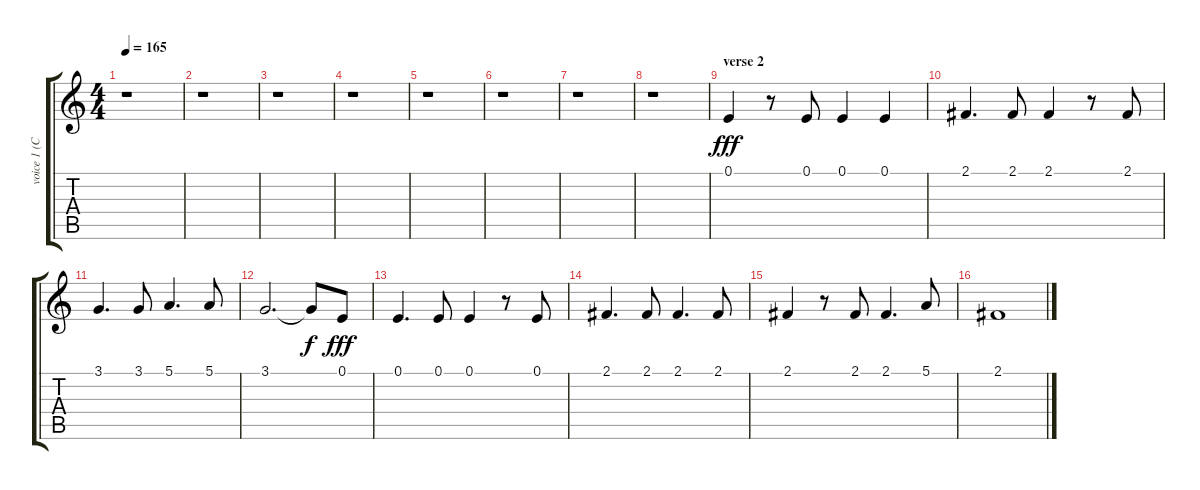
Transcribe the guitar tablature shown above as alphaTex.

\track ("voice 1 (Coverdale)" "voice 1 (C") {instrument baritonesax}
\staff {score tabs}
\tuning (E4 B3 G3 D3 A2 E2) {hide}
\ts (4 4)
\tempo 165
\clef g2
\ks c
r.1{dy f} |
r.1 |
r.1 |
r.1 |
r.1 |
r.1 |
r.1 |
\section ("" "")
r.1 |
\section ("" "verse 2")
0.1.4{dy fff} r.8 0.1.8 0.1.4 0.1.4 |
2.1.4{d} 2.1.8 2.1.4 r.8 2.1.8 |
3.1.4{d} 3.1.8 5.1.4{d} 5.1.8 |
3.1.2{d} 3.1{t}.8{dy f} 0.1.8{dy fff} |
0.1.4{d} 0.1.8 0.1.4 r.8 0.1.8 |
2.1.4{d} 2.1.8 2.1.4{d} 2.1.8 |
2.1.4 r.8 2.1.8 2.1.4{d} 5.1.8 |
2.1.1
